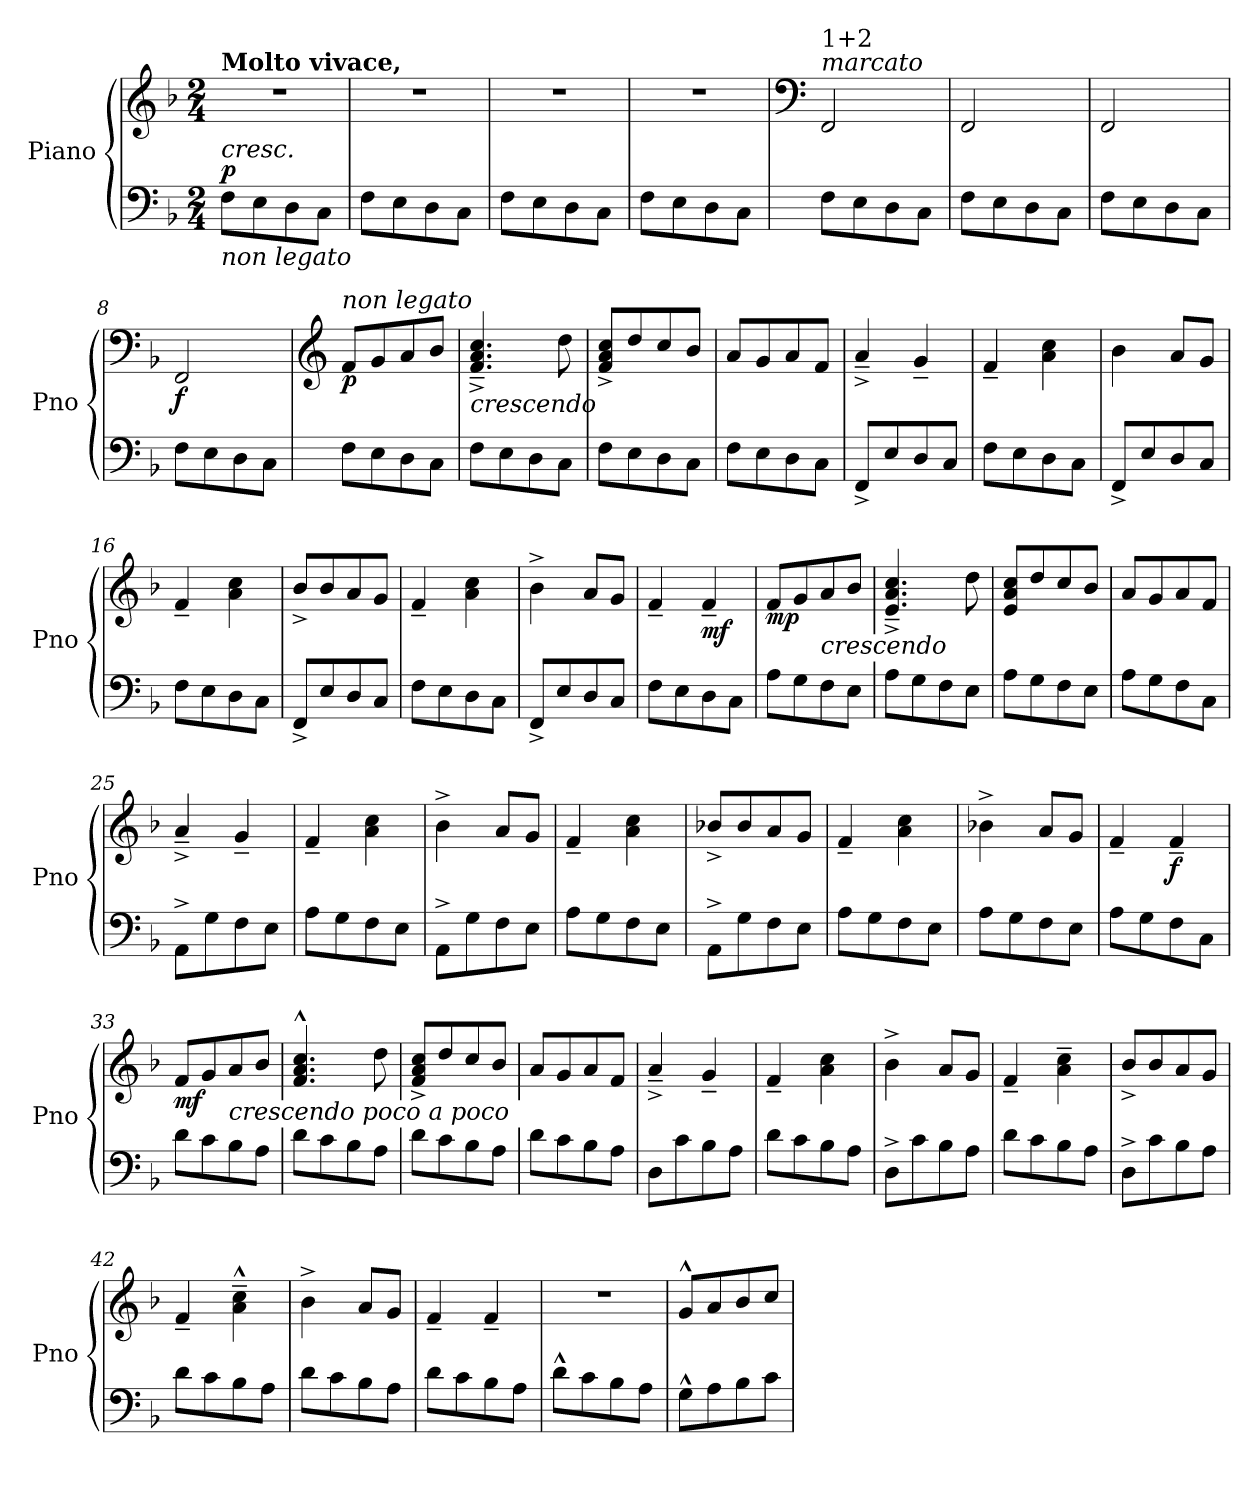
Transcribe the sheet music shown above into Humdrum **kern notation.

**kern	**kern	**dynam
*part1	*part1	*part1
*staff2	*staff1	*staff1/2
*I"Piano	*	*
*I'Pno	*	*
*clefF4	*clefG2	*
*k[b-]	*k[b-]	*
*M2/4	*M2/4	*
*MM160	*MM160	*
=1	=1	=1
!	!LO:TX:a:B:t=Molto vivace,	!
!LO:TX:b:i:t=non legato	!	!
!LO:TX:a:i:t=cresc.	!	!
!	!	!LO:DY:a=2
8F\L	2r	p
8E\	.	.
8D\	.	.
8C\J	.	.
=2	=2	=2
8F\L	2r	.
8E\	.	.
8D\	.	.
8C\J	.	.
=3	=3	=3
8F\L	2r	.
8E\	.	.
8D\	.	.
8C\J	.	.
=4	=4	=4
8F\L	2r	.
8E\	.	.
8D\	.	.
8C\J	.	.
=5	=5	=5
*	*clefF4	*
!	!LO:TX:a:i:t=marcato	!
!	!LO:TX:a:t=1+2	!
8F\L	2FF/	.
8E\	.	.
8D\	.	.
8C\J	.	.
=6	=6	=6
8F\L	2FF/	.
8E\	.	.
8D\	.	.
8C\J	.	.
=7	=7	=7
8F\L	2FF/	.
8E\	.	.
8D\	.	.
8C\J	.	.
!!LO:LB:g=z
=8	=8	=8
!	!	!LO:DY:b
8F\L	2FF/	f
8E\	.	.
8D\	.	.
8C\J	.	.
=9	=9	=9
*	*clefG2	*
!	!LO:TX:a:i:t=non legato	!
!	!	!LO:DY:b
8F\L	8f/L	p
8E\	8g/	.
8D\	8a/	.
8C\J	8b-/J	.
=10	=10	=10
!	!LO:TX:b:i:t=crescendo	!
8F\L	4.f/~^ 4.a/~^ 4.cc/~^	.
8E\	.	.
8D\	.	.
8C\J	8dd\	.
=11	=11	=11
8F\L	8f/^ 8a/^ 8cc/^L	.
8E\	8dd/	.
8D\	8cc/	.
8C\J	8b-/J	.
=12	=12	=12
8F\L	8a/L	.
8E\	8g/	.
8D\	8a/	.
8C\J	8f/J	.
=13	=13	=13
8FF^/L	4a~^/	.
8E/	.	.
8D/	4g~/	.
8C/J	.	.
=14	=14	=14
8F\L	4f~/	.
8E\	.	.
8D\	4a\ 4cc\	.
8C\J	.	.
=15	=15	=15
8FF^/L	4b-\	.
8E/	.	.
8D/	8a/L	.
8C/J	8g/J	.
!!LO:LB:g=z
=16	=16	=16
8F\L	4f~/	.
8E\	.	.
8D\	4a\ 4cc\	.
8C\J	.	.
=17	=17	=17
8FF^/L	8b-^/L	.
8E/	8b-/	.
8D/	8a/	.
8C/J	8g/J	.
=18	=18	=18
8F\L	4f~/	.
8E\	.	.
8D\	4a\ 4cc\	.
8C\J	.	.
=19	=19	=19
8FF^/L	4b-^\	.
8E/	.	.
8D/	8a/L	.
8C/J	8g/J	.
=20	=20	=20
8F\L	4f~/	.
8E\	.	.
!	!	!LO:DY:b
8D\	4f~/	mf
8C\J	.	.
=21	=21	=21
!	!	!LO:DY:b
8A\L	8f/L	mp
8G\	8g/	.
!	!LO:TX:b:i:t=crescendo	!
8F\	8a/	.
8E\J	8b-/J	.
=22	=22	=22
8A\L	4.e/~^ 4.a/~^ 4.cc/~^	.
8G\	.	.
8F\	.	.
8E\J	8dd\	.
=23	=23	=23
8A\L	8e/ 8a/ 8cc/L	.
8G\	8dd/	.
8F\	8cc/	.
8E\J	8b-/J	.
!!LO:LB:g=z
=24	=24	=24
8A\L	8a/L	.
8G\	8g/	.
8F\	8a/	.
8C\J	8f/J	.
=25	=25	=25
8AA^\L	4a~^/	.
8G\	.	.
8F\	4g~/	.
8E\J	.	.
=26	=26	=26
8A\L	4f~/	.
8G\	.	.
8F\	4a\ 4cc\	.
8E\J	.	.
=27	=27	=27
8AA^\L	4b-^\	.
8G\	.	.
8F\	8a/L	.
8E\J	8g/J	.
=28	=28	=28
8A\L	4f~/	.
8G\	.	.
8F\	4a\ 4cc\	.
8E\J	.	.
=29	=29	=29
8AA^\L	8b-X^/L	.
8G\	8b-/	.
8F\	8a/	.
8E\J	8g/J	.
=30	=30	=30
8A\L	4f~/	.
8G\	.	.
8F\	4a\ 4cc\	.
8E\J	.	.
=31	=31	=31
8A\L	4b-X^\	.
8G\	.	.
8F\	8a/L	.
8E\J	8g/J	.
!!LO:LB:g=z
=32	=32	=32
8A\L	4f~/	.
8G\	.	.
!	!	!LO:DY:b
8F\	4f~/	f
8C\J	.	.
=33	=33	=33
!	!	!LO:DY:b
8d\L	8f/L	mf
8c\	8g/	.
!	!LO:TX:b:i:t=crescendo               poco a poco	!
8B-\	8a/	.
8A\J	8b-/J	.
=34	=34	=34
8d\L	4.f/^^ 4.a/^^ 4.cc/^^	.
8c\	.	.
8B-\	.	.
8A\J	8dd\	.
=35	=35	=35
8d\L	8f/^ 8a/^ 8cc/^L	.
8c\	8dd/	.
8B-\	8cc/	.
8A\J	8b-/J	.
=36	=36	=36
8d\L	8a/L	.
8c\	8g/	.
8B-\	8a/	.
8A\J	8f/J	.
=37	=37	=37
8D\L	4a~^/	.
8c\	.	.
8B-\	4g~/	.
8A\J	.	.
=38	=38	=38
8d\L	4f~/	.
8c\	.	.
8B-\	4a\ 4cc\	.
8A\J	.	.
!!LO:LB:g=z
=39	=39	=39
8D^\L	4b-^\	.
8c\	.	.
8B-\	8a/L	.
8A\J	8g/J	.
=40	=40	=40
8d\L	4f~/	.
8c\	.	.
8B-\	4a\~ 4cc\~	.
8A\J	.	.
=41	=41	=41
8D^\L	8b-^/L	.
8c\	8b-/	.
8B-\	8a/	.
8A\J	8g/J	.
=42	=42	=42
8d\L	4f~/	.
8c\	.	.
8B-\	4a\~^^ 4cc\~^^	.
8A\J	.	.
=43	=43	=43
8d\L	4b-^\	.
8c\	.	.
8B-\	8a/L	.
8A\J	8g/J	.
=44	=44	=44
8d\L	4f~/	.
8c\	.	.
8B-\	4f~/	.
8A\J	.	.
=45	=45	=45
8d^^\L	2r	.
8c\	.	.
8B-\	.	.
8A\J	.	.
!!LO:PB:g=z
=46	=46	=46
8G^^\L	8g^^/L	.
8A\	8a/	.
8B-\	8b-/	.
8c\J	8cc/J	.
=	=	=
*-	*-	*-
